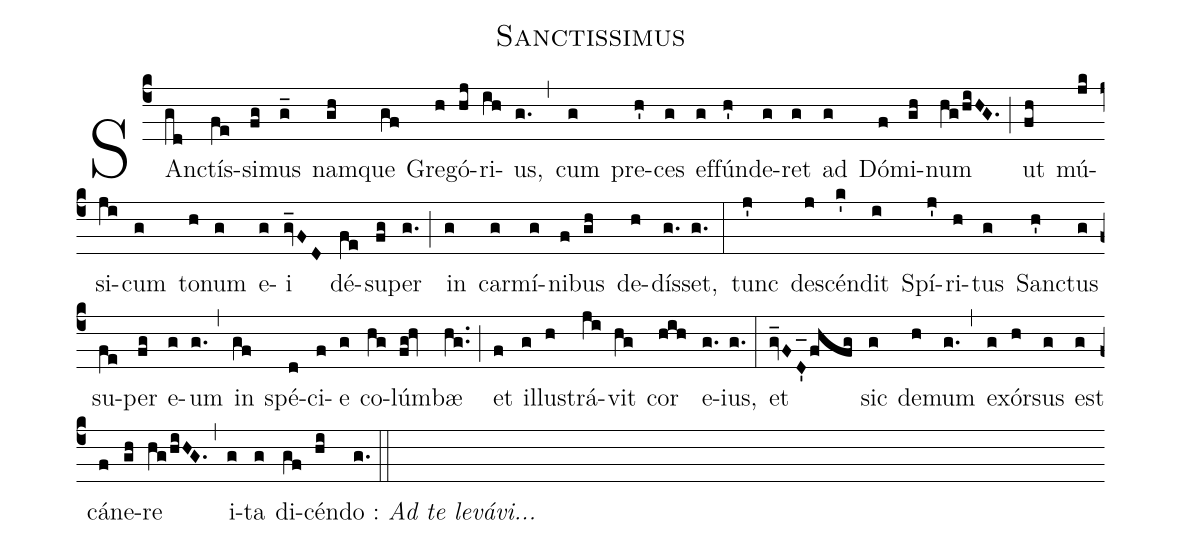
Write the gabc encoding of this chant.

name:Sanctissimus;
%%
(c4) SAn(gd)ctís(fe)si(fg)mus(g_) nam(gh)que(gf) Gre(h)gó(hj)ri(ih)us,(g.) (,)
cum(g) pre(h')ces(g) ef(g)fún(h')de(g)ret(g) ad(g) Dó(f)mi(gh)num(hg/hiHG.) (;)
ut(fh) mú(jk)si(ji)cum(g) to(h)num(g) e(g)i(gv_FD) dé(fe)su(fg)per(g.) (;)
in(g) car(g)mí(g)ni(f)bus(gh) de(h)dís(g.)set,(g.) (:)
tunc(j') de(j)scén(k')dit(i) Spí(j')ri(h)tus(g) San(h')ctus(g) su(fe)per(fg) e(g)um(g.) (,)
in(gf) spé(d)ci(f)e(g) co(hg)lúm(fg!hv)bæ(hg..) (;)
et(f) il(g)lu(h)strá(ji)vit(hg) cor(hih) e(g.)ius,(g.) (:)
et(gv_FD'_fhfg) sic(g) de(h)mum(g.) (,)
ex(g)ór(h)sus(g) est(g) cá(f)ne(gh)re(hg/hiHG.) (,)
i(g)ta(g) di(gf)cén(hi)do :(g.) (::)

<i>Ad te levávi...</i>()
